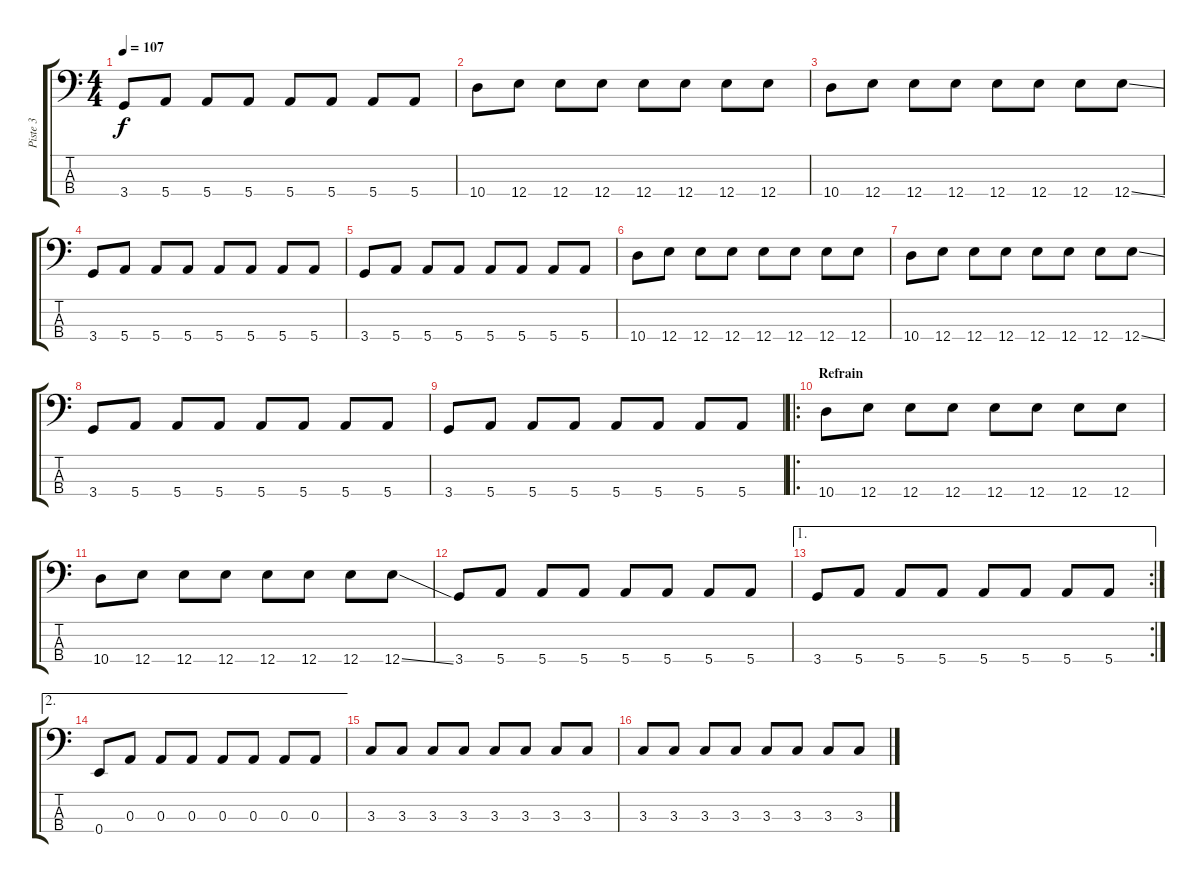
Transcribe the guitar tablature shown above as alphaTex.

\track ("Piste 3" "Piste 3") {instrument electricbassfinger}
\staff {score tabs}
\tuning (G2 D2 A1 E1) {hide}
\ts (4 4)
\tempo 107
\clef f4
\ks c
3.4.8{dy f} 5.4.8 5.4.8 5.4.8 5.4.8 5.4.8 5.4.8 5.4.8 |
10.4.8 12.4.8 12.4.8 12.4.8 12.4.8 12.4.8 12.4.8 12.4.8 |
10.4.8 12.4.8 12.4.8 12.4.8 12.4.8 12.4.8 12.4.8 12.4{ss}.8 |
3.4.8 5.4.8 5.4.8 5.4.8 5.4.8 5.4.8 5.4.8 5.4.8 |
3.4.8 5.4.8 5.4.8 5.4.8 5.4.8 5.4.8 5.4.8 5.4.8 |
10.4.8 12.4.8 12.4.8 12.4.8 12.4.8 12.4.8 12.4.8 12.4.8 |
10.4.8 12.4.8 12.4.8 12.4.8 12.4.8 12.4.8 12.4.8 12.4{ss}.8 |
3.4.8 5.4.8 5.4.8 5.4.8 5.4.8 5.4.8 5.4.8 5.4.8 |
3.4.8 5.4.8 5.4.8 5.4.8 5.4.8 5.4.8 5.4.8 5.4.8 |
\ro
\section ("" "Refrain")
10.4.8 12.4.8 12.4.8 12.4.8 12.4.8 12.4.8 12.4.8 12.4.8 |
10.4.8 12.4.8 12.4.8 12.4.8 12.4.8 12.4.8 12.4.8 12.4{ss}.8 |
3.4.8 5.4.8 5.4.8 5.4.8 5.4.8 5.4.8 5.4.8 5.4.8 |
\ae 1
\rc 2
3.4.8 5.4.8 5.4.8 5.4.8 5.4.8 5.4.8 5.4.8 5.4.8 |
\ae 2
0.4.8 0.3.8 0.3.8 0.3.8 0.3.8 0.3.8 0.3.8 0.3.8 |
3.3.8 3.3.8 3.3.8 3.3.8 3.3.8 3.3.8 3.3.8 3.3.8 |
3.3.8 3.3.8 3.3.8 3.3.8 3.3.8 3.3.8 3.3.8 3.3.8
